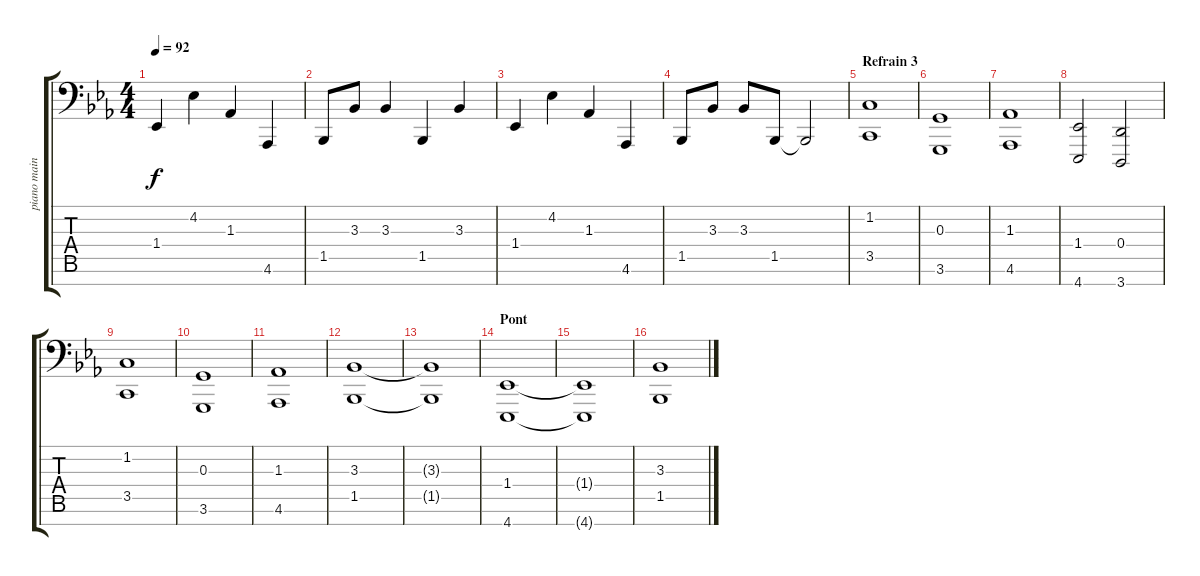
\track ("piano main gauche" "piano main") {instrument brightacousticpiano}
\staff {score tabs}
\tuning (E3 B2 G2 D2 A1 E1 B0) {hide}
\ts (4 4)
\tempo 92
\clef f4
\ks eb
1.4.4{dy f} 4.2.4 1.3.4 4.6.4 |
1.5.8 3.3.8 3.3.4 1.5.4 3.3.4 |
1.4.4 4.2.4 1.3.4 4.6.4 |
1.5.8 3.3.8 3.3.8 1.5.8 1.5{t}.2 |
\section ("" "Refrain 3")
(1.2 3.5).1 |
(0.3 3.6).1 |
(1.3 4.6).1 |
(1.4 4.7).2 (0.4 3.7).2 |
(1.2 3.5).1 |
(0.3 3.6).1 |
(1.3 4.6).1 |
(3.3 1.5).1 |
(3.3{t} 1.5{t}).1 |
\section ("" "Pont")
(1.4 4.7).1 |
(1.4{t} 4.7{t}).1 |
(3.3 1.5).1
